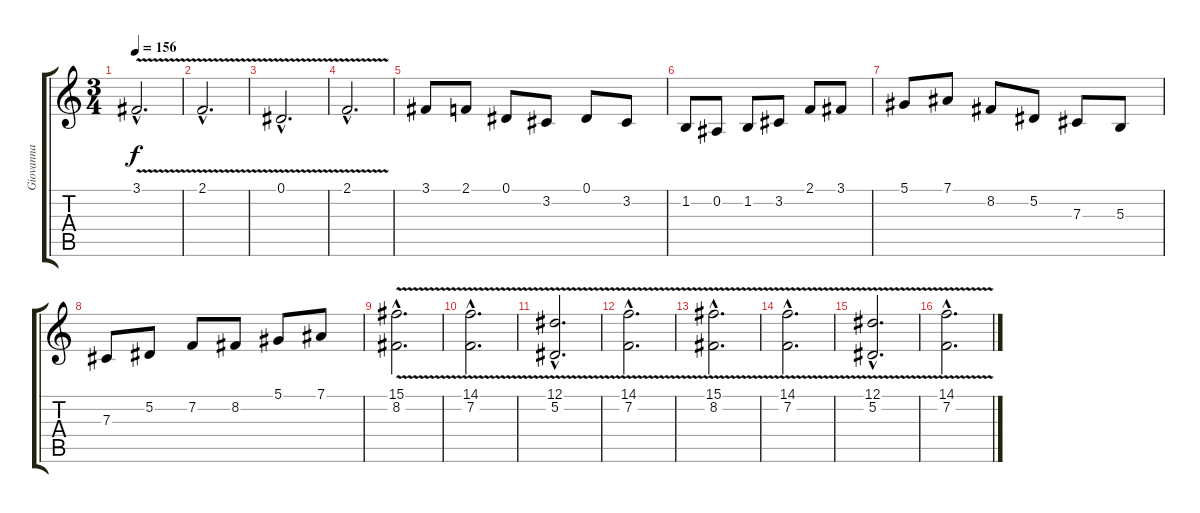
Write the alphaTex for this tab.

\track ("Giovanna" "Giovanna") {instrument accordion}
\staff {score tabs}
\tuning (Eb4 Bb3 Gb3 Db3 Ab2 Eb2) {hide}
\ts (3 4)
\tempo 156
\clef g2
\ks c
3.1{v hac}.2{d dy f} |
2.1{v hac}.2{d} |
0.1{v hac}.2{d} |
2.1{v hac}.2{d} |
3.1.8 2.1.8 0.1.8 3.2.8 0.1.8 3.2.8 |
1.2.8 0.2.8 1.2.8 3.2.8 2.1.8 3.1.8 |
5.1.8 7.1.8 8.2.8 5.2.8 7.3.8 5.3.8 |
7.3.8 5.2.8 7.2.8 8.2.8 5.1.8 7.1.8 |
(15.1{v hac} 8.2{hac}).2{d} |
(14.1{v hac} 7.2{hac}).2{d} |
(12.1{v hac} 5.2{hac}).2{d} |
(14.1{v hac} 7.2{hac}).2{d} |
(15.1{v hac} 8.2{hac}).2{d} |
(14.1{v hac} 7.2{hac}).2{d} |
(12.1{v hac} 5.2{hac}).2{d} |
(14.1{v hac} 7.2{hac}).2{d}
